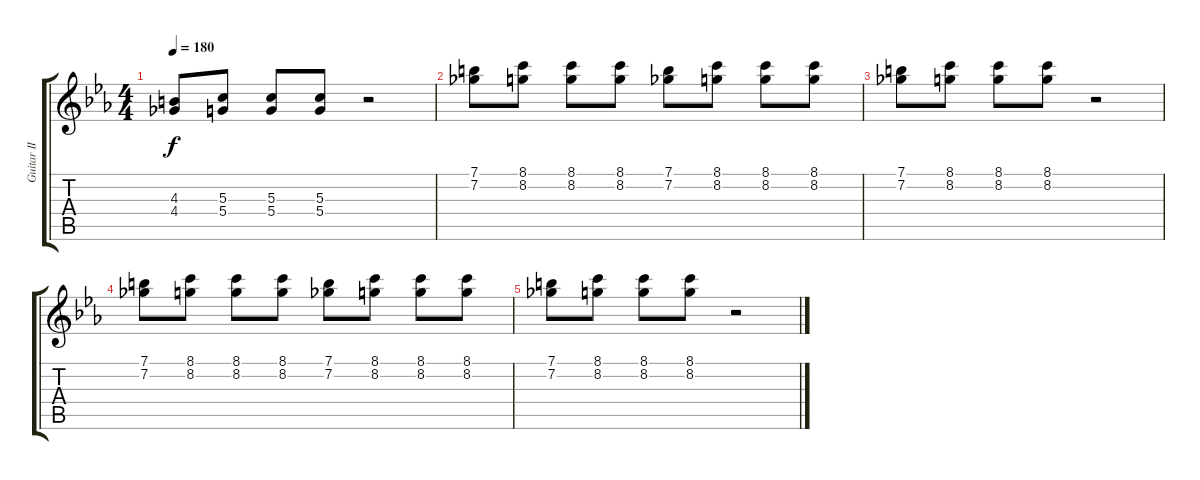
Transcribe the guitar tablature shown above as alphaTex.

\track ("Guitar II" "Guitar II") {instrument overdrivenguitar}
\staff {score tabs}
\tuning (E4 B3 G3 D3 A2 E2) {hide}
\ts (4 4)
\tempo 180
\clef g2
\ks cminor
(4.3 4.4).8{dy f} (5.3 5.4).8 (5.3 5.4).8 (5.3 5.4).8 r.2 |
(7.1 7.2).8 (8.1 8.2).8 (8.1 8.2).8 (8.1 8.2).8 (7.1 7.2).8 (8.1 8.2).8 (8.1 8.2).8 (8.1 8.2).8 |
(7.1 7.2).8 (8.1 8.2).8 (8.1 8.2).8 (8.1 8.2).8 r.2 |
(7.1 7.2).8 (8.1 8.2).8 (8.1 8.2).8 (8.1 8.2).8 (7.1 7.2).8 (8.1 8.2).8 (8.1 8.2).8 (8.1 8.2).8 |
(7.1 7.2).8 (8.1 8.2).8 (8.1 8.2).8 (8.1 8.2).8 r.2
